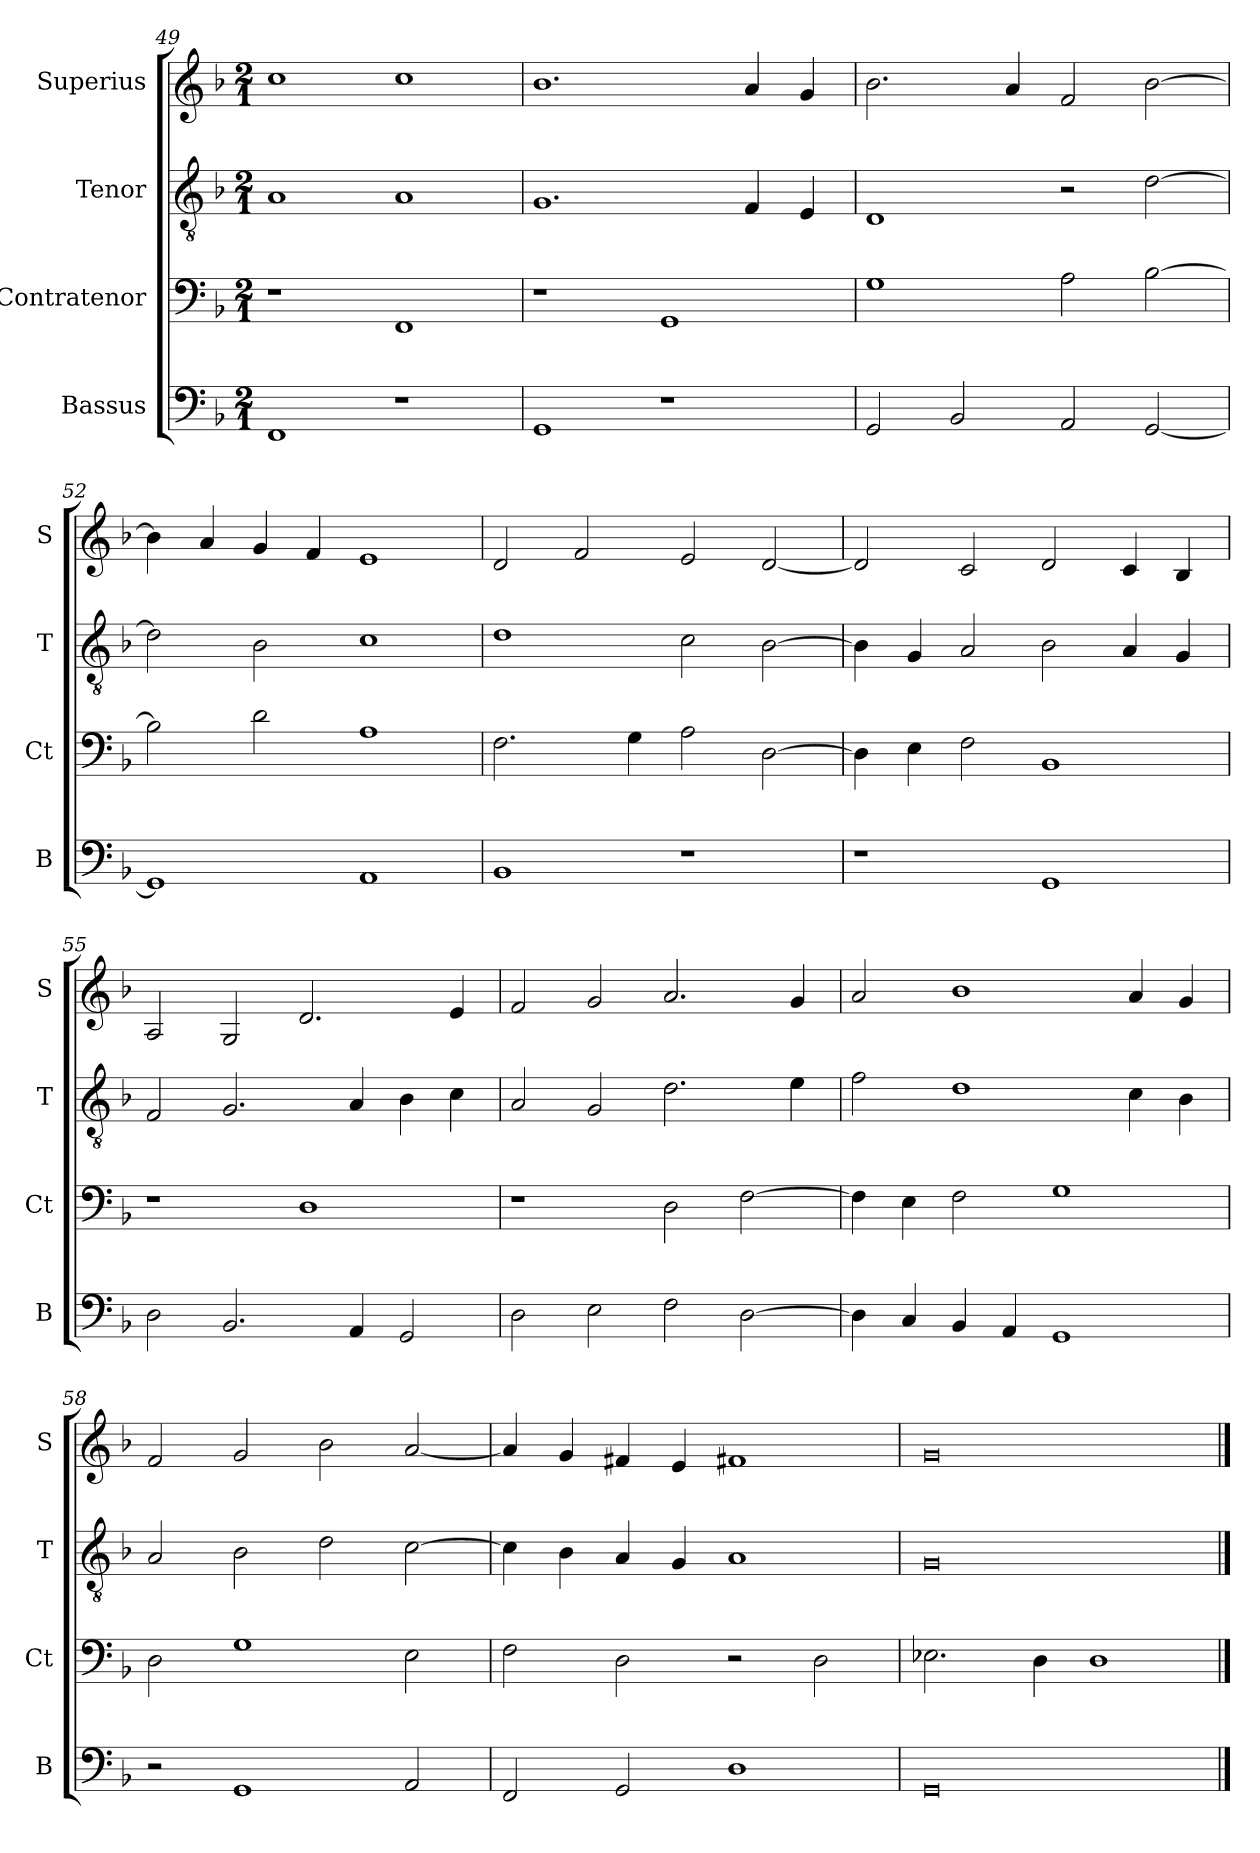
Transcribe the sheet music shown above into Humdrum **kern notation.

**kern	**kern	**kern	**kern
*part4	*part3	*part2	*part1
*staff4	*staff3	*staff2	*staff1
*I"Bassus	*I"Contratenor	*I"Tenor	*I"Superius
*I'B	*I'Ct	*I'T	*I'S
*clefF4	*clefF4	*clefGv2	*clefG2
*k[b-]	*k[b-]	*k[b-]	*k[b-]
*M2/1	*M2/1	*M2/1	*M2/1
=49	=49	=49	=49
1FF	1r	1A	1cc
1r	1FF	1A	1cc
=50	=50	=50	=50
1GG	1r	1.G	1.b-
1r	1GG	.	.
.	.	4F	4a
.	.	4E	4g
=51	=51	=51	=51
2GG	1G	1D	2.b-
2BB-	.	.	.
.	.	.	4a
2AA	2A	2r	2f
[2GG	[2B-	[2d	[2b-
=52	=52	=52	=52
1GG]	2B-]	2d]	4b-]
.	.	.	4a
.	2d	2B-	4g
.	.	.	4f
1AA	1A	1c	1e
=53	=53	=53	=53
1BB-	2.F	1d	2d
.	.	.	2f
.	4G	.	.
1r	2A	2c	2e
.	[2D	[2B-	[2d
=54	=54	=54	=54
1r	4D]	4B-]	2d]
.	4E	4G	.
.	2F	2A	2c
1GG	1BB-	2B-	2d
.	.	4A	4c
.	.	4G	4B-
=55	=55	=55	=55
2D	1r	2F	2A
2.BB-	.	2.G	2G
.	1D	.	2.d
4AA	.	4A	.
2GG	.	4B-	.
.	.	4c	4e
=56	=56	=56	=56
2D	1r	2A	2f
2E	.	2G	2g
2F	2D	2.d	2.a
[2D	[2F	.	.
.	.	4e	4g
=57	=57	=57	=57
4D]	4F]	2f	2a
4C	4E	.	.
4BB-	2F	1d	1b-
4AA	.	.	.
1GG	1G	.	.
.	.	4c	4a
.	.	4B-	4g
=58	=58	=58	=58
2r	2D	2A	2f
1GG	1G	2B-	2g
.	.	2d	2b-
2AA	2E	[2c	[2a
=59	=59	=59	=59
2FF	2F	4c]	4a]
.	.	4B-	4g
2GG	2D	4A	4f#X
.	.	4G	4e
1D	2r	1A	1f#X
.	2D	.	.
=60	=60	=60	=60
0GG	2.E-X	0G	0g
.	4D	.	.
.	1D	.	.
==	==	==	==
*-	*-	*-	*-
